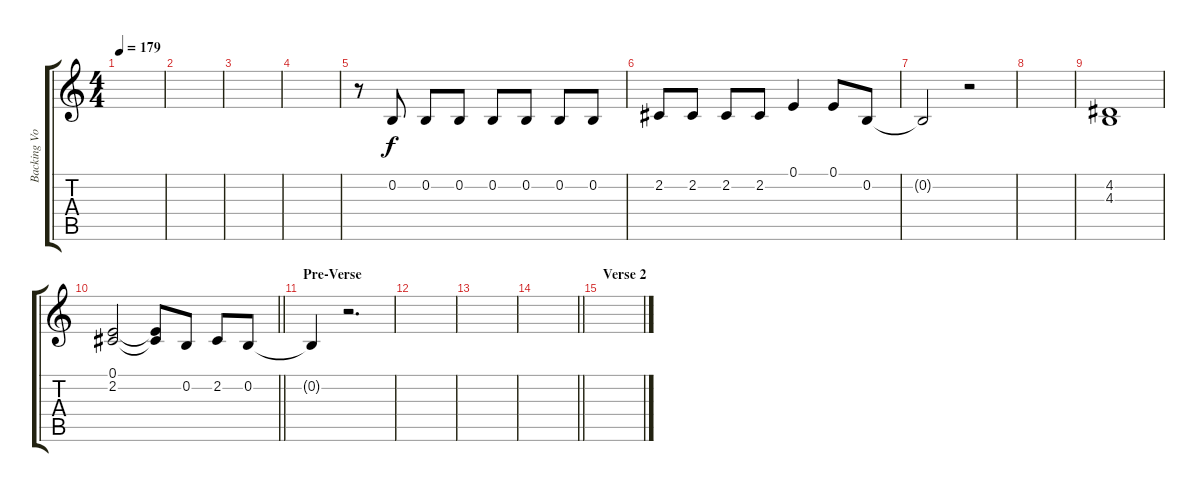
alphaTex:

\track ("Backing Vocal" "Backing Vo") {instrument lead6voice}
\staff {score tabs}
\tuning (E4 B3 G3 D3 A2 E2) {hide}
\ts (4 4)
\tempo 179
\clef g2
\ks c
|
|
|
|
r.8 0.2.8 0.2.8 0.2.8 0.2.8 0.2.8 0.2.8 0.2.8 |
2.2.8 2.2.8 2.2.8 2.2.8 0.1.4 0.1.8 0.2.8 |
0.2{t}.2 r.2 |
|
(4.2 4.3).1 |
\barLineRight lightlight
(0.1 2.2).2 (0.1{t} 2.2{t}).8 0.2.8 2.2.8 0.2.8 |
\section ("" "Pre-Verse")
0.2{t}.4 r.2{d} |
|
|
\barLineRight lightlight
|
\section ("" "Verse 2")
